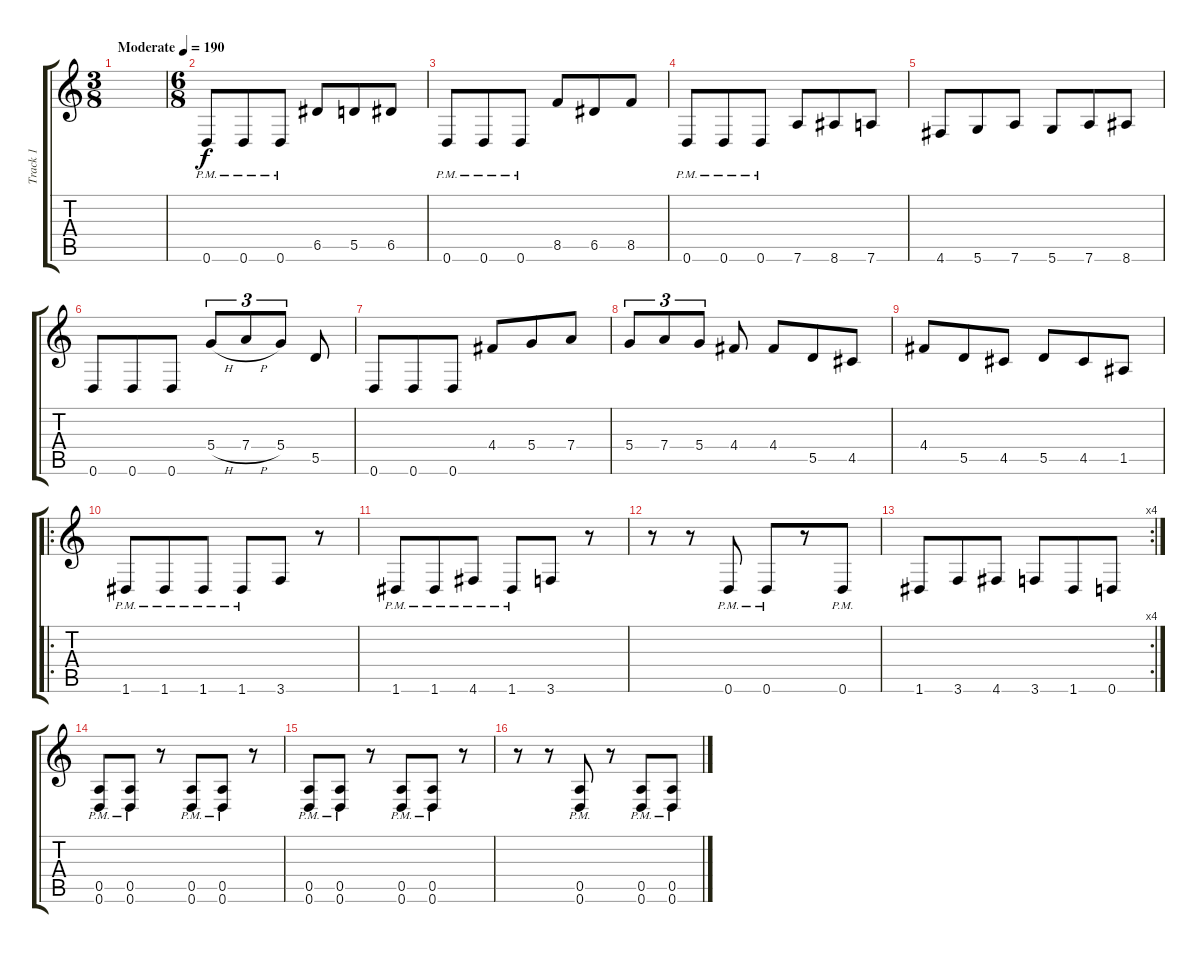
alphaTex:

\track ("Track 1" "Track 1") {instrument distortionguitar}
\staff {score tabs}
\tuning (E4 B3 G3 D3 A2 D2) {hide}
\ts (3 8)
\tempo (190 "Moderate")
\clef g2
\ks c
|
\ts (6 8)
0.6{pm}.8 0.6{pm}.8 0.6{pm}.8 6.5.8 5.5.8 6.5.8 |
0.6{pm}.8 0.6{pm}.8 0.6{pm}.8 8.5.8 6.5.8 8.5.8 |
0.6{pm}.8 0.6{pm}.8 0.6{pm}.8 7.6.8 8.6.8 7.6.8 |
4.6.8 5.6.8 7.6.8 5.6.8 7.6.8 8.6.8 |
0.6.8 0.6.8 0.6.8 5.4{h}.8{tu (3 2)} 7.4{h}.8{tu (3 2)} 5.4.8{tu (3 2)} 5.5.8 |
0.6.8 0.6.8 0.6.8 4.4.8 5.4.8 7.4.8 |
5.4.8{tu (3 2)} 7.4.8{tu (3 2)} 5.4.8{tu (3 2)} 4.4.8 4.4.8 5.5.8 4.5.8 |
4.4.8 5.5.8 4.5.8 5.5.8 4.5.8 1.5.8 |
\ro
1.6{pm}.8 1.6{pm}.8 1.6{pm}.8 1.6{pm}.8 3.6.8 r.8 |
1.6{pm}.8 1.6{pm}.8 4.6{pm}.8 1.6{pm}.8 3.6.8 r.8 |
r.8 r.8 0.6{pm}.8 0.6{pm}.8 r.8 0.6{pm}.8 |
\rc 4
1.6.8 3.6.8 4.6.8 3.6.8 1.6.8 0.6.8 |
(0.5{pm} 0.6{pm}).8 (0.5{pm} 0.6{pm}).8 r.8 (0.5{pm} 0.6{pm}).8 (0.5{pm} 0.6{pm}).8 r.8 |
(0.5{pm} 0.6{pm}).8 (0.5{pm} 0.6{pm}).8 r.8 (0.5{pm} 0.6{pm}).8 (0.5{pm} 0.6{pm}).8 r.8 |
r.8 r.8 (0.5{pm} 0.6{pm}).8 r.8 (0.5{pm} 0.6{pm}).8 (0.5{pm} 0.6{pm}).8
